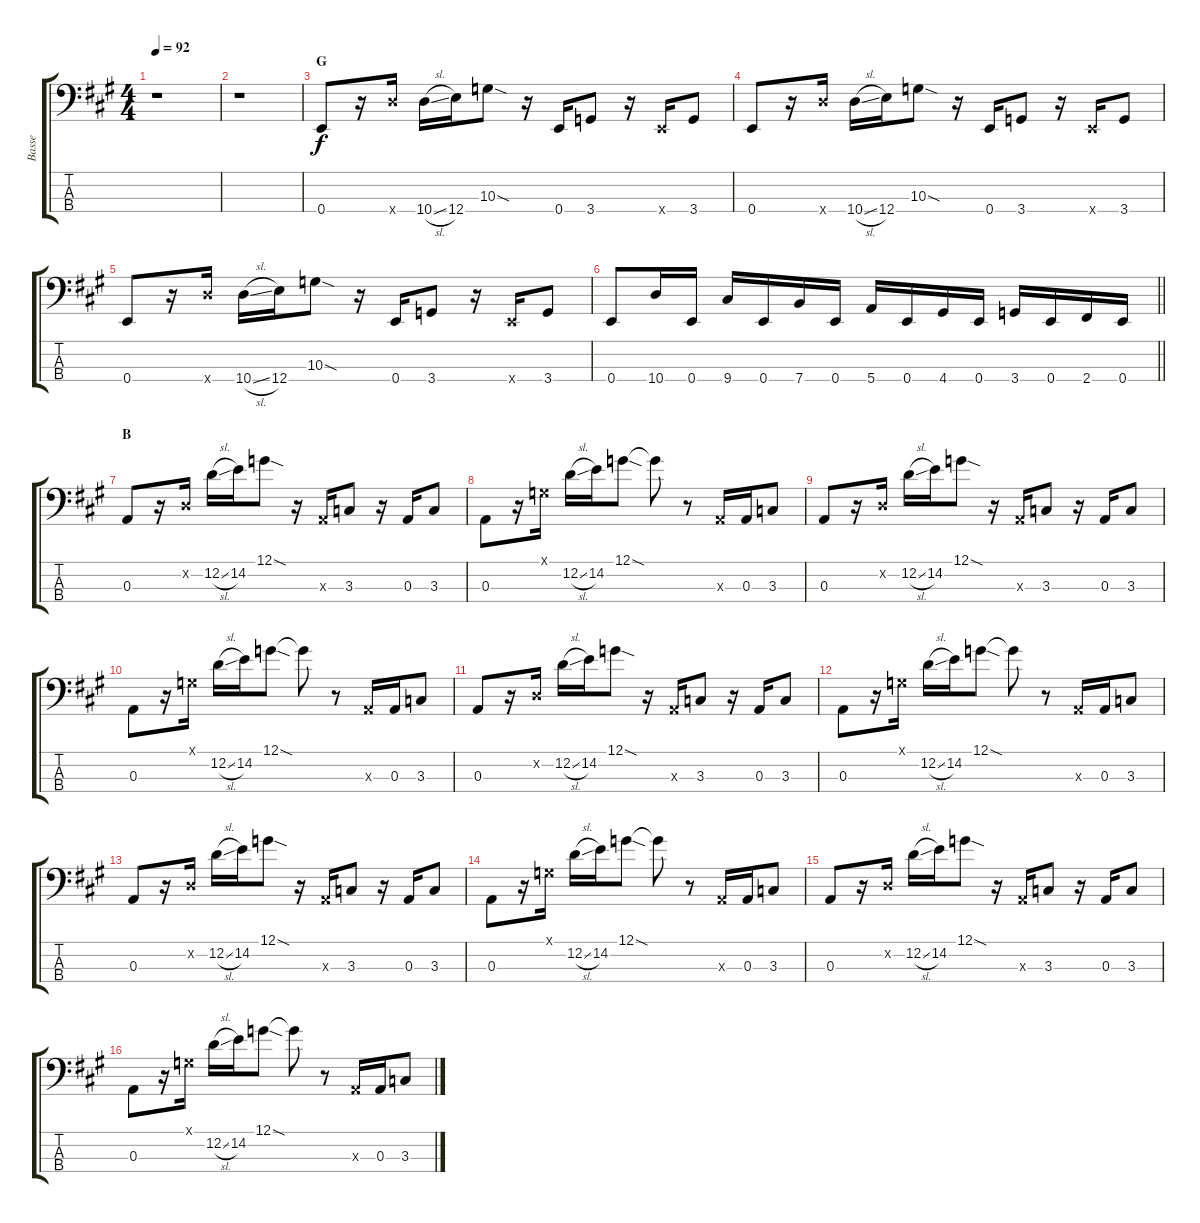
\track ("Basse" "Basse") {instrument slapbass1}
\staff {score tabs}
\tuning (G2 D2 A1 E1) {hide}
\ts (4 4)
\tempo 92
\clef f4
\ks a
r.1{dy f} |
r.1 |
\section ("" "G")
0.4.8 r.16 10.4{x}.16 10.4{sl}.16 12.4.16 10.3{sod}.8 r.16 0.4.16 3.4.8 r.16 0.4{x}.16 3.4.8 |
0.4.8 r.16 10.4{x}.16 10.4{sl}.16 12.4.16 10.3{sod}.8 r.16 0.4.16 3.4.8 r.16 0.4{x}.16 3.4.8 |
0.4.8 r.16 10.4{x}.16 10.4{sl}.16 12.4.16 10.3{sod}.8 r.16 0.4.16 3.4.8 r.16 0.4{x}.16 3.4.8 |
\barLineRight lightlight
0.4.8 10.4.16 0.4.16 9.4.16 0.4.16 7.4.16 0.4.16 5.4.16 0.4.16 4.4.16 0.4.16 3.4.16 0.4.16 2.4.16 0.4.16 |
\section ("" "B")
0.3.8 r.16 0.2{x}.16 12.2{sl}.16 14.2.16 12.1{sod}.8 r.16 0.3{x}.16 3.3.8 r.16 0.3.16 3.3.8 |
0.3.8 r.16 0.1{x}.16 12.2{sl}.16 14.2.16 12.1{sod}.8 12.1{t}.8 r.8 0.3{x}.16 0.3.16 3.3.8 |
0.3.8 r.16 0.2{x}.16 12.2{sl}.16 14.2.16 12.1{sod}.8 r.16 0.3{x}.16 3.3.8 r.16 0.3.16 3.3.8 |
0.3.8 r.16 0.1{x}.16 12.2{sl}.16 14.2.16 12.1{sod}.8 12.1{t}.8 r.8 0.3{x}.16 0.3.16 3.3.8 |
0.3.8 r.16 0.2{x}.16 12.2{sl}.16 14.2.16 12.1{sod}.8 r.16 0.3{x}.16 3.3.8 r.16 0.3.16 3.3.8 |
0.3.8 r.16 0.1{x}.16 12.2{sl}.16 14.2.16 12.1{sod}.8 12.1{t}.8 r.8 0.3{x}.16 0.3.16 3.3.8 |
0.3.8 r.16 0.2{x}.16 12.2{sl}.16 14.2.16 12.1{sod}.8 r.16 0.3{x}.16 3.3.8 r.16 0.3.16 3.3.8 |
0.3.8 r.16 0.1{x}.16 12.2{sl}.16 14.2.16 12.1{sod}.8 12.1{t}.8 r.8 0.3{x}.16 0.3.16 3.3.8 |
0.3.8 r.16 0.2{x}.16 12.2{sl}.16 14.2.16 12.1{sod}.8 r.16 0.3{x}.16 3.3.8 r.16 0.3.16 3.3.8 |
0.3.8 r.16 0.1{x}.16 12.2{sl}.16 14.2.16 12.1{sod}.8 12.1{t}.8 r.8 0.3{x}.16 0.3.16 3.3.8
